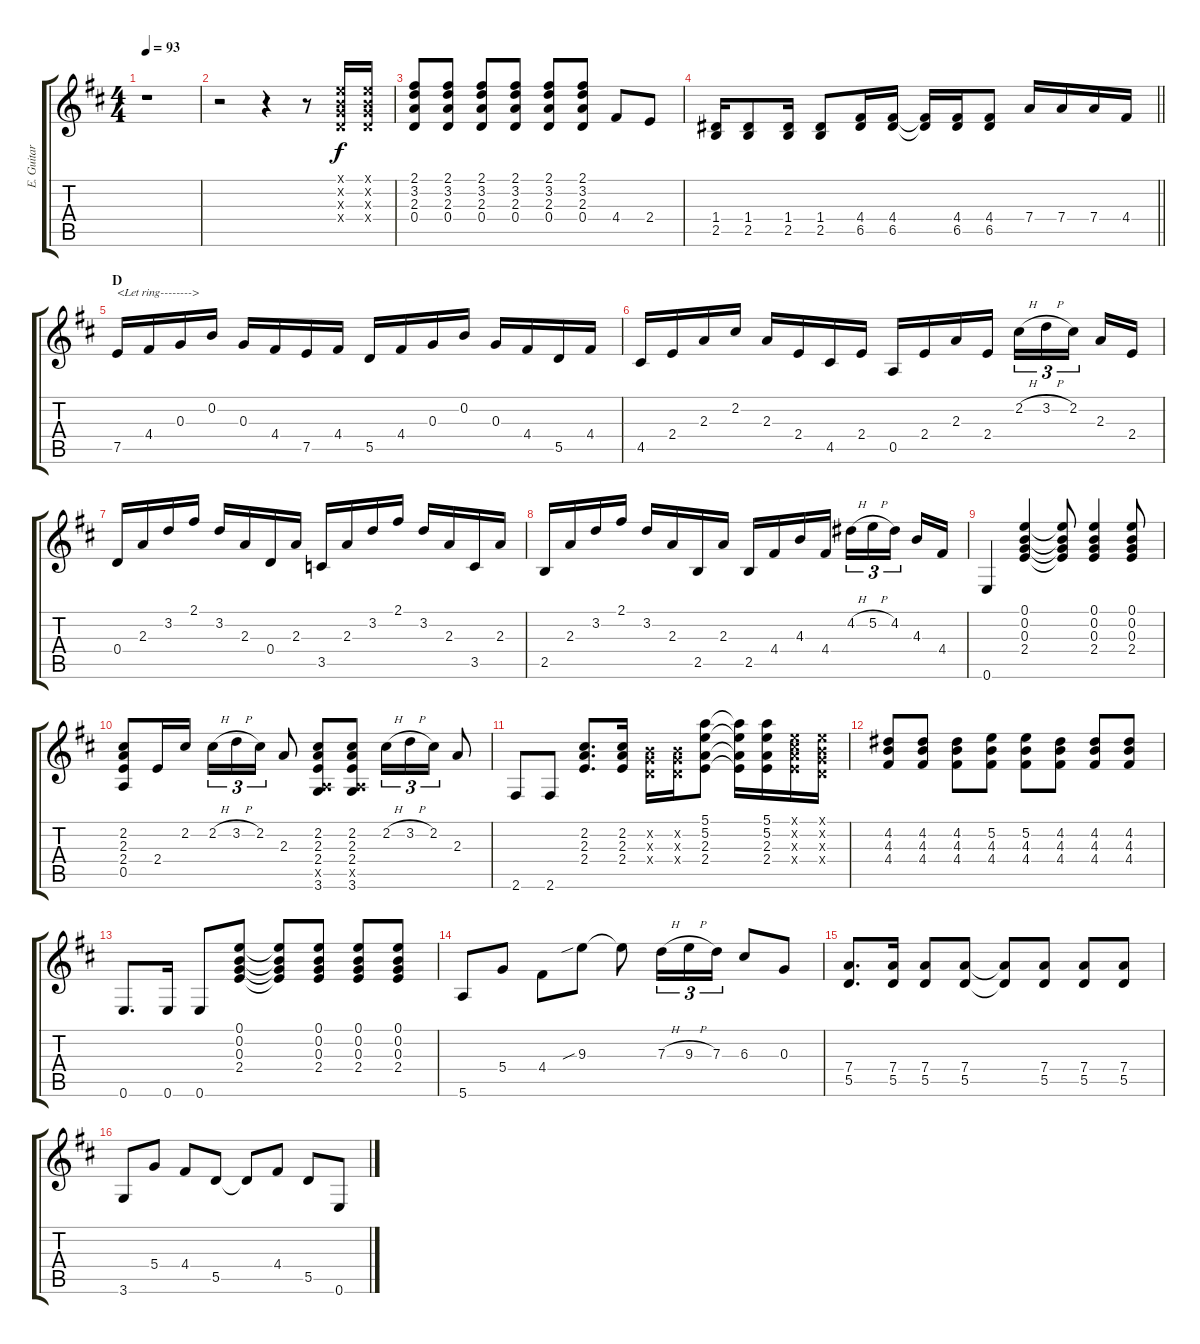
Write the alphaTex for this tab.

\track ("E. Guitar I" "E. Guitar ") {instrument overdrivenguitar}
\staff {score tabs}
\tuning (E4 B3 G3 D3 A2 E2) {hide}
\ts (4 4)
\tempo 93
\clef g2
\ks d
r.1{dy f} |
r.2 r.4 r.8 (0.1{x} 0.2{x} 0.3{x} 0.4{x}).16 (0.1{x} 0.2{x} 0.3{x} 0.4{x}).16 |
(2.1 3.2 2.3 0.4).8 (2.1 3.2 2.3 0.4).8 (2.1 3.2 2.3 0.4).8 (2.1 3.2 2.3 0.4).8 (2.1 3.2 2.3 0.4).8 (2.1 3.2 2.3 0.4).8 4.4.8 2.4.8 |
\barLineRight lightlight
(1.4 2.5).16 (1.4 2.5).8 (1.4 2.5).16 (1.4 2.5).8 (4.4 6.5).16 (4.4 6.5).16 (4.4{t} 6.5{t}).16 (4.4 6.5).16 (4.4 6.5).8 7.4.16 7.4.16 7.4.16 4.4.16 |
\section ("" "D")
7.5.16{txt "<Let ring-------->"} 4.4.16 0.3.16 0.2.16 0.3.16 4.4.16 7.5.16 4.4.16 5.5.16 4.4.16 0.3.16 0.2.16 0.3.16 4.4.16 5.5.16 4.4.16 |
4.5.16 2.4.16 2.3.16 2.2.16 2.3.16 2.4.16 4.5.16 2.4.16 0.5.16 2.4.16 2.3.16 2.4.16 2.2{h}.16{tu (3 2)} 3.2{h}.16{tu (3 2)} 2.2.16{tu (3 2) beam splitsecondary} 2.3.16 2.4.16 |
0.4.16 2.3.16 3.2.16 2.1.16 3.2.16 2.3.16 0.4.16 2.3.16 3.5.16 2.3.16 3.2.16 2.1.16 3.2.16 2.3.16 3.5.16 2.3.16 |
2.5.16 2.3.16 3.2.16 2.1.16 3.2.16 2.3.16 2.5.16 2.3.16 2.5.16 4.4.16 4.3.16 4.4.16 4.2{h}.16{tu (3 2)} 5.2{h}.16{tu (3 2)} 4.2.16{tu (3 2) beam splitsecondary} 4.3.16 4.4.16 |
0.6.4 (0.1 0.2 0.3 2.4).4 (0.1{t} 0.2{t} 0.3{t} 2.4{t}).8 (0.1 0.2 0.3 2.4).4 (0.1 0.2 0.3 2.4).8 |
(2.2 2.3 2.4 0.5).8 2.4.16 2.2.16 2.2{h}.16{tu (3 2)} 3.2{h}.16{tu (3 2)} 2.2.16{tu (3 2)} 2.3.8 (2.2 2.3 2.4 0.5{x} 3.6).8 (2.2 2.3 2.4 0.5{x} 3.6).8 2.2{h}.16{tu (3 2)} 3.2{h}.16{tu (3 2)} 2.2.16{tu (3 2)} 2.3.8 |
2.6.8 2.6.8 (2.2 2.3 2.4).8{d} (2.2 2.3 2.4).16 (0.2{x} 0.3{x} 0.4{x}).16 (0.2{x} 0.3{x} 0.4{x}).16 (5.1 5.2 2.3 2.4).8 (5.1{t} 5.2{t} 2.3{t} 2.4{t}).16 (5.1 5.2 2.3 2.4).16 (0.1{x} 2.2{x} 2.3{x} 2.4{x}).16 (0.1{x} 0.2{x} 0.3{x} 0.4{x}).16 |
(4.2 4.3 4.4).8 (4.2 4.3 4.4).8 (4.2 4.3 4.4).8 (5.2 4.3 4.4).8 (5.2 4.3 4.4).8 (4.2 4.3 4.4).8 (4.2 4.3 4.4).8 (4.2 4.3 4.4).8 |
0.6.8{d} 0.6.16 0.6.8 (0.1 0.2 0.3 2.4).8 (0.1{t} 0.2{t} 0.3{t} 2.4{t}).8 (0.1 0.2 0.3 2.4).8 (0.1 0.2 0.3 2.4).8 (0.1 0.2 0.3 2.4).8 |
5.6.8 5.4.8 4.4.8 9.3{sib}.8 9.3{t}.8 7.3{h}.16{tu (3 2)} 9.3{h}.16{tu (3 2)} 7.3.16{tu (3 2)} 6.3.8 0.3.8 |
(7.4 5.5).8{d} (7.4 5.5).16 (7.4 5.5).8 (7.4 5.5).8 (7.4{t} 5.5{t}).8 (7.4 5.5).8 (7.4 5.5).8 (7.4 5.5).8 |
3.6.8 5.4.8 4.4.8 5.5.8 5.5{t}.8 4.4.8 5.5.8 0.6.8
